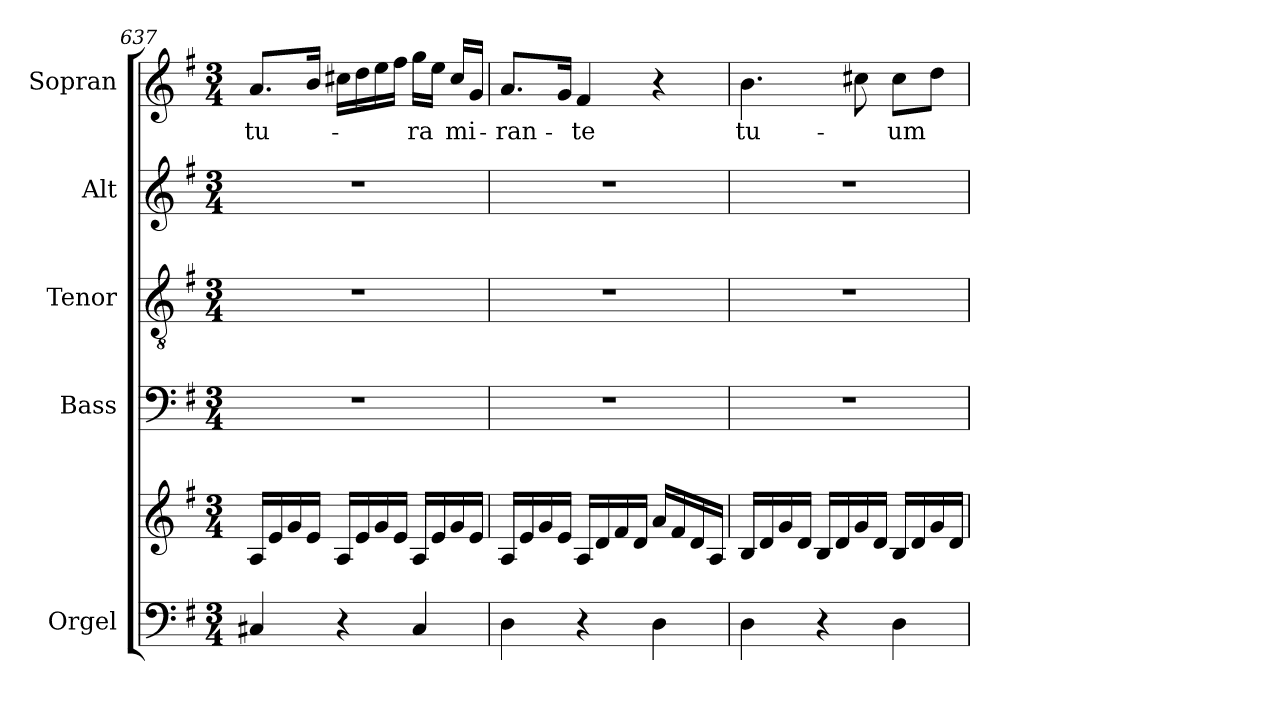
**kern	**kern	**kern	**kern	**kern	**kern	**text
*part5	*part5	*part4	*part3	*part2	*part1	*part1
*staff6	*staff5	*staff4	*staff3	*staff2	*staff1	*staff1
*I"Orgel	*	*I"Bass	*I"Tenor	*I"Alt	*I"Sopran	*
*I'Org.	*	*I'B.	*I'T.	*I'A.	*I'S.	*
*clefF4	*clefG2	*clefF4	*clefGv2	*clefG2	*clefG2	*
*k[f#]	*k[f#]	*k[f#]	*k[f#]	*k[f#]	*k[f#]	*
*G:	*G:	*G:	*G:	*G:	*G:	*
*M3/4	*M3/4	*M3/4	*M3/4	*M3/4	*M3/4	*
=637	=637	=637	=637	=637	=637	=637
!	!	!	!	!	!	!LO:LY:b
4C#X/	16A/LL	2.r	2.r	2.r	8.a/L	-tu-
.	16e/	.	.	.	.	.
.	16g/	.	.	.	.	.
.	16e/JJ	.	.	.	16b/Jk	.
4r	16A/LL	.	.	.	16cc#X\LL	.
.	16e/	.	.	.	16dd\	.
.	16g/	.	.	.	16ee\	.
.	16e/JJ	.	.	.	16ff#\JJ	.
!	!	!	!	!	!	!LO:LY:b
4C#/	16A/LL	.	.	.	16gg\LL	-ra
.	16e/	.	.	.	16ee\JJ	.
!	!	!	!	!	!	!LO:LY:b
.	16g/	.	.	.	16cc#/LL	mi-
.	16e/JJ	.	.	.	16g/JJ	.
=638	=638	=638	=638	=638	=638	=638
!	!	!	!	!	!	!LO:LY:b
4D\	16A/LL	2.r	2.r	2.r	8.a/L	-ran-
.	16e/	.	.	.	.	.
.	16g/	.	.	.	.	.
.	16e/JJ	.	.	.	16g/Jk	.
!	!	!	!	!	!	!LO:LY:b
4r	16A/LL	.	.	.	4f#/	-te
.	16d/	.	.	.	.	.
.	16f#/	.	.	.	.	.
.	16d/JJ	.	.	.	.	.
4D\	16a/LL	.	.	.	4r	.
.	16f#/	.	.	.	.	.
.	16d/	.	.	.	.	.
.	16A/JJ	.	.	.	.	.
!!LO:PB:g=z
=639	=639	=639	=639	=639	=639	=639
!	!	!	!	!	!	!LO:LY:b
4D\	16B/LL	2.r	2.r	2.r	4.b\	tu-
.	16d/	.	.	.	.	.
.	16g/	.	.	.	.	.
.	16d/JJ	.	.	.	.	.
4r	16B/LL	.	.	.	.	.
.	16d/	.	.	.	.	.
.	16g/	.	.	.	8cc#X\	.
.	16d/JJ	.	.	.	.	.
!	!	!	!	!	!	!LO:LY:b
4D\	16B/LL	.	.	.	8cc#\L	-um
.	16d/	.	.	.	.	.
.	16g/	.	.	.	8dd\J	.
.	16d/JJ	.	.	.	.	.
=	=	=	=	=	=	=
*-	*-	*-	*-	*-	*-	*-
